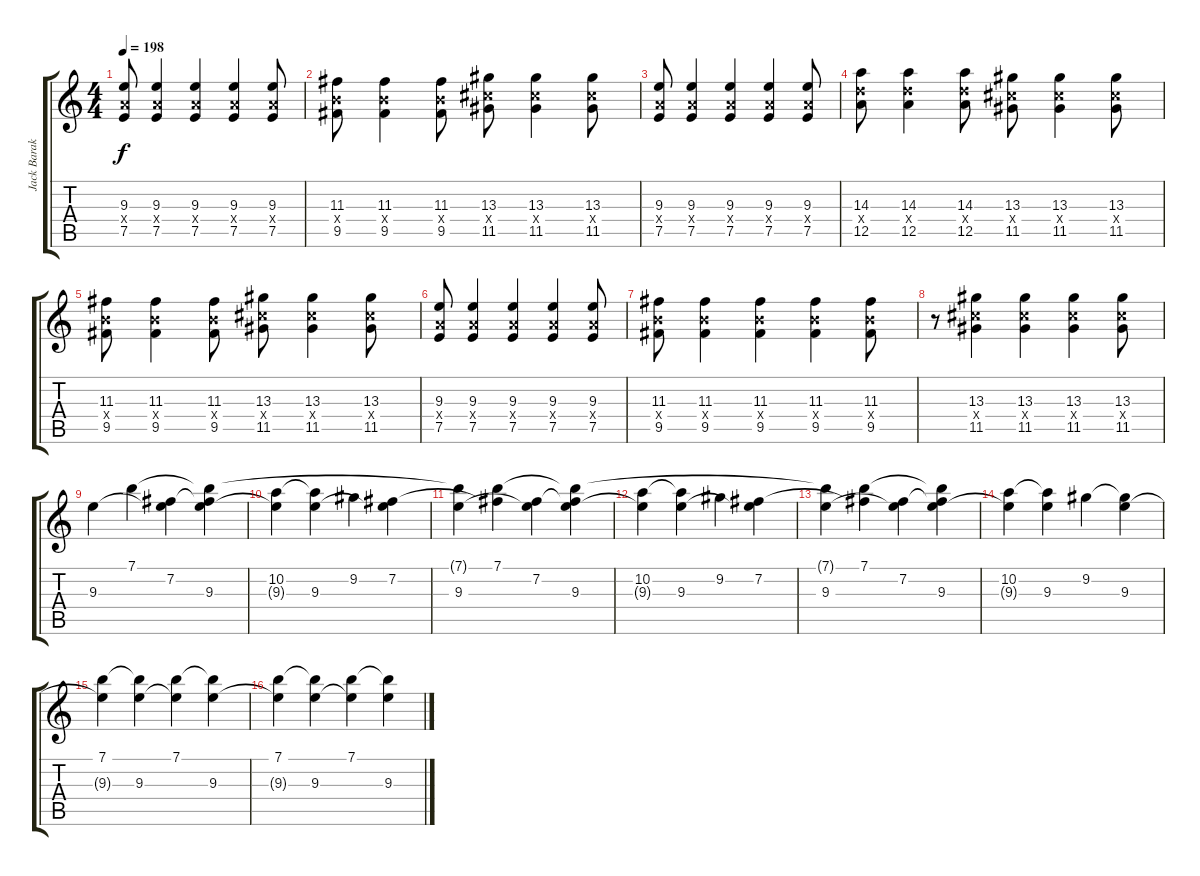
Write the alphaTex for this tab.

\track ("Jack Barakat (Lead  Guitar)" "Jack Barak") {instrument distortionguitar}
\staff {score tabs}
\tuning (E4 B3 G3 D3 A2 E2) {hide}
\ts (4 4)
\tempo 198
\clef g2
\ks c
(9.3 7.4{x} 7.5).8{dy f} (9.3 7.4{x} 7.5).4 (9.3 7.4{x} 7.5).4 (9.3 7.4{x} 7.5).4 (9.3 7.4{x} 7.5).8 |
(11.3 9.4{x} 9.5).8 (11.3 9.4{x} 9.5).4 (11.3 9.4{x} 9.5).8 (13.3 11.4{x} 11.5).8 (13.3 11.4{x} 11.5).4 (13.3 11.4{x} 11.5).8 |
(9.3 7.4{x} 7.5).8 (9.3 7.4{x} 7.5).4 (9.3 7.4{x} 7.5).4 (9.3 7.4{x} 7.5).4 (9.3 7.4{x} 7.5).8 |
(14.3 12.4{x} 12.5).8 (14.3 12.4{x} 12.5).4 (14.3 12.4{x} 12.5).8 (13.3 11.4{x} 11.5).8 (13.3 11.4{x} 11.5).4 (13.3 11.4{x} 11.5).8 |
(11.3 9.4{x} 9.5).8 (11.3 9.4{x} 9.5).4 (11.3 9.4{x} 9.5).8 (13.3 11.4{x} 11.5).8 (13.3 11.4{x} 11.5).4 (13.3 11.4{x} 11.5).8 |
(9.3 7.4{x} 7.5).8 (9.3 7.4{x} 7.5).4 (9.3 7.4{x} 7.5).4 (9.3 7.4{x} 7.5).4 (9.3 7.4{x} 7.5).8 |
(11.3 9.4{x} 9.5).8 (11.3 9.4{x} 9.5).4 (11.3 9.4{x} 9.5).4 (11.3 9.4{x} 9.5).4 (11.3 9.4{x} 9.5).8 |
r.8 (13.3 11.4{x} 11.5).4 (13.3 11.4{x} 11.5).4 (13.3 11.4{x} 11.5).4 (13.3 11.4{x} 11.5).8 |
9.3.4 7.1.4 (7.2 9.3{t}).4 (7.1{t} 7.2{t} 9.3).4 |
(10.2 9.3{t}).4 (10.2{t} 9.3).4 9.2.4 (7.2 9.3{t}).4 |
(7.1{t} 9.3).4 (7.1 7.2{t}).4 (7.2 9.3{t}).4 (7.1{t} 7.2{t} 9.3).4 |
(10.2 9.3{t}).4 (10.2{t} 9.3).4 9.2.4 (7.2 9.3{t}).4 |
(7.1{t} 9.3).4 (7.1 7.2{t}).4 (7.2 9.3{t}).4 (7.1{t} 7.2{t} 9.3).4 |
(10.2 9.3{t}).4 (10.2{t} 9.3).4 9.2.4 (9.2{t} 9.3).4 |
(7.1 9.3{t}).4 (7.1{t} 9.3).4 (7.1 9.3{t}).4 (7.1{t} 9.3).4 |
(7.1 9.3{t}).4 (7.1{t} 9.3).4 (7.1 9.3{t}).4 (7.1{t} 9.3).4
